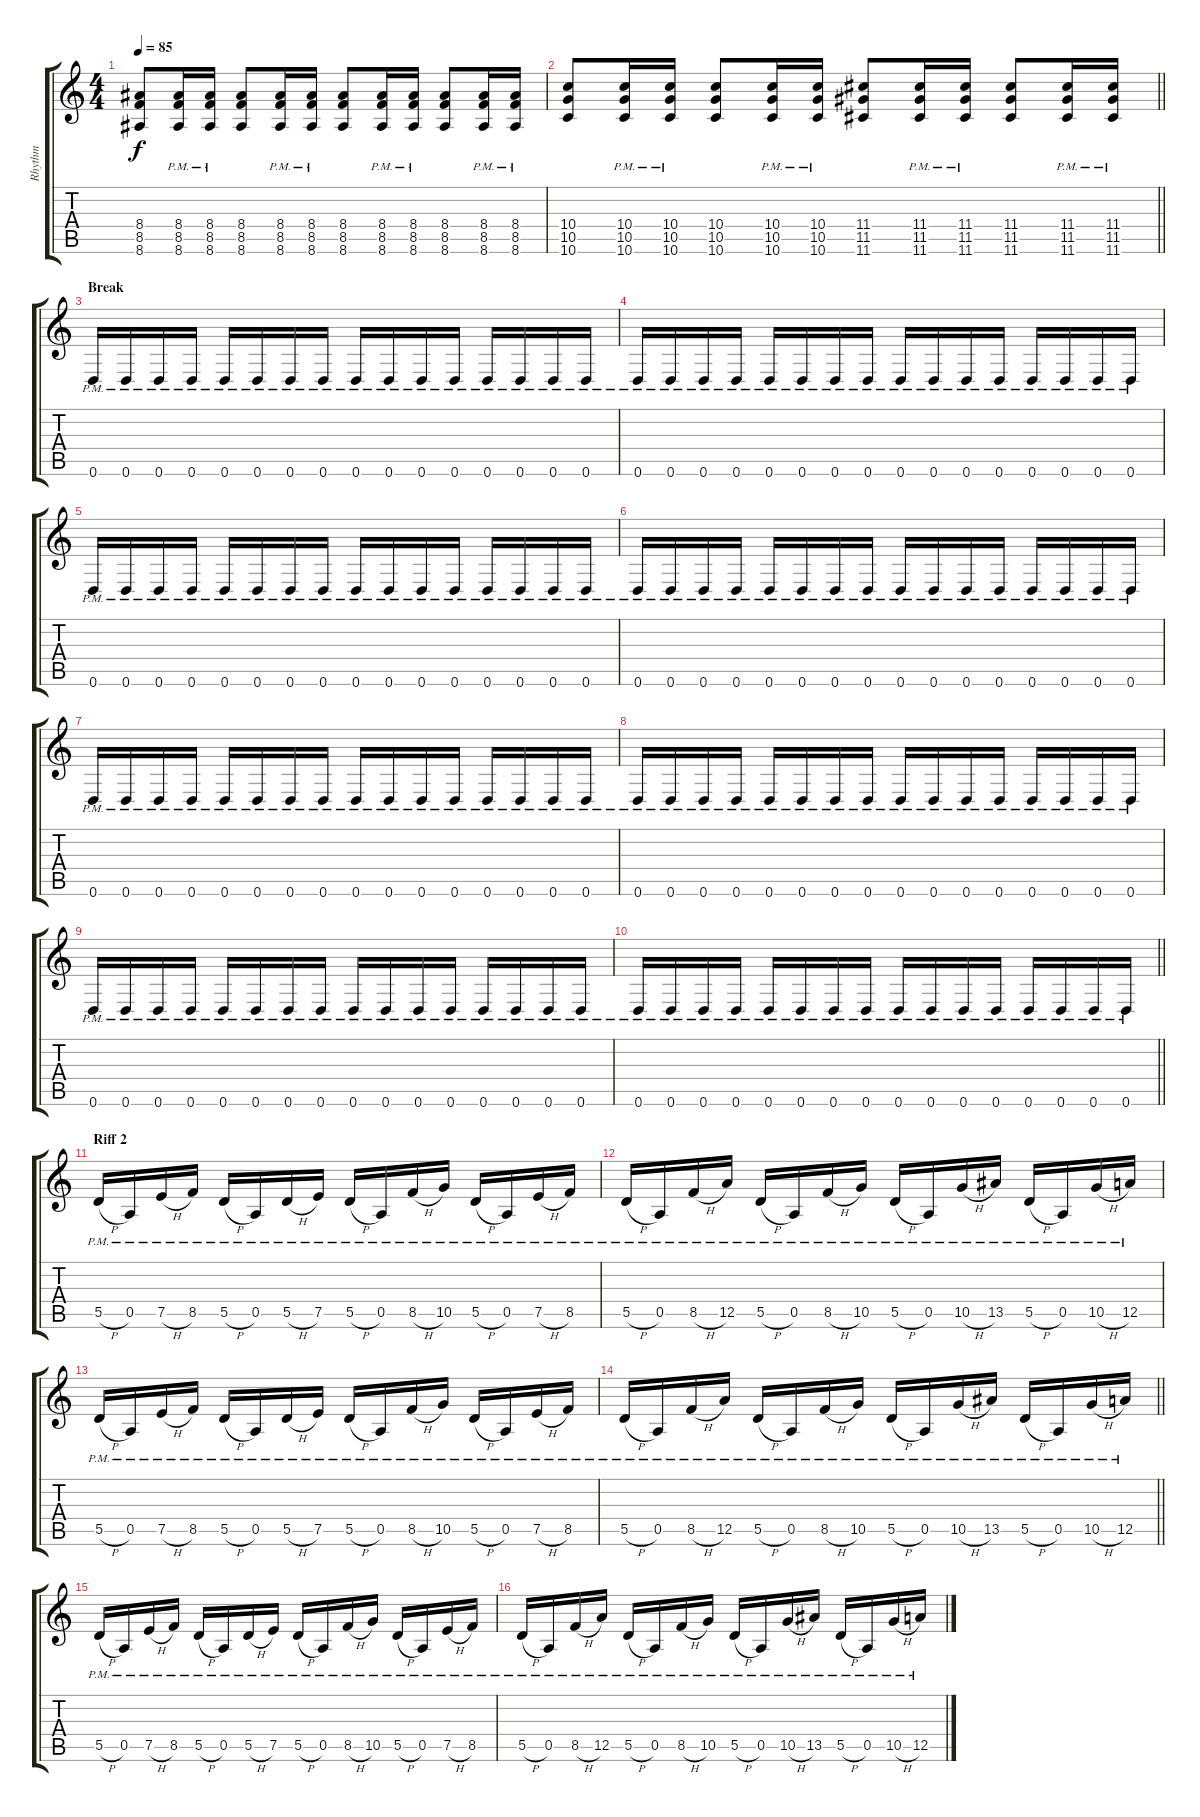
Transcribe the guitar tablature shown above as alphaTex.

\track ("Rhythm" "Rhythm") {instrument distortionguitar}
\staff {score tabs}
\tuning (E4 B3 G3 D3 A2 D2) {hide}
\ts (4 4)
\tempo 85
\clef g2
\ks c
(8.4 8.5 8.6).8{dy f} (8.4{pm} 8.5{pm} 8.6{pm}).16 (8.4{pm} 8.5{pm} 8.6{pm}).16 (8.4 8.5 8.6).8 (8.4{pm} 8.5{pm} 8.6{pm}).16 (8.4{pm} 8.5{pm} 8.6{pm}).16 (8.4 8.5 8.6).8 (8.4{pm} 8.5{pm} 8.6{pm}).16 (8.4{pm} 8.5{pm} 8.6{pm}).16 (8.4 8.5 8.6).8 (8.4{pm} 8.5{pm} 8.6{pm}).16 (8.4{pm} 8.5{pm} 8.6{pm}).16 |
\barLineRight lightlight
(10.4 10.5 10.6).8 (10.4{pm} 10.5{pm} 10.6{pm}).16 (10.4{pm} 10.5{pm} 10.6{pm}).16 (10.4 10.5 10.6).8 (10.4{pm} 10.5{pm} 10.6{pm}).16 (10.4{pm} 10.5{pm} 10.6{pm}).16 (11.4 11.5 11.6).8 (11.4{pm} 11.5{pm} 11.6{pm}).16 (11.4{pm} 11.5{pm} 11.6{pm}).16 (11.4 11.5 11.6).8 (11.4{pm} 11.5{pm} 11.6{pm}).16 (11.4{pm} 11.5{pm} 11.6{pm}).16 |
\section ("" "Break")
0.6{pm}.16 0.6{pm}.16 0.6{pm}.16 0.6{pm}.16 0.6{pm}.16 0.6{pm}.16 0.6{pm}.16 0.6{pm}.16 0.6{pm}.16 0.6{pm}.16 0.6{pm}.16 0.6{pm}.16 0.6{pm}.16 0.6{pm}.16 0.6{pm}.16 0.6{pm}.16 |
0.6{pm}.16 0.6{pm}.16 0.6{pm}.16 0.6{pm}.16 0.6{pm}.16 0.6{pm}.16 0.6{pm}.16 0.6{pm}.16 0.6{pm}.16 0.6{pm}.16 0.6{pm}.16 0.6{pm}.16 0.6{pm}.16 0.6{pm}.16 0.6{pm}.16 0.6{pm}.16 |
0.6{pm}.16 0.6{pm}.16 0.6{pm}.16 0.6{pm}.16 0.6{pm}.16 0.6{pm}.16 0.6{pm}.16 0.6{pm}.16 0.6{pm}.16 0.6{pm}.16 0.6{pm}.16 0.6{pm}.16 0.6{pm}.16 0.6{pm}.16 0.6{pm}.16 0.6{pm}.16 |
0.6{pm}.16 0.6{pm}.16 0.6{pm}.16 0.6{pm}.16 0.6{pm}.16 0.6{pm}.16 0.6{pm}.16 0.6{pm}.16 0.6{pm}.16 0.6{pm}.16 0.6{pm}.16 0.6{pm}.16 0.6{pm}.16 0.6{pm}.16 0.6{pm}.16 0.6{pm}.16 |
0.6{pm}.16 0.6{pm}.16 0.6{pm}.16 0.6{pm}.16 0.6{pm}.16 0.6{pm}.16 0.6{pm}.16 0.6{pm}.16 0.6{pm}.16 0.6{pm}.16 0.6{pm}.16 0.6{pm}.16 0.6{pm}.16 0.6{pm}.16 0.6{pm}.16 0.6{pm}.16 |
0.6{pm}.16 0.6{pm}.16 0.6{pm}.16 0.6{pm}.16 0.6{pm}.16 0.6{pm}.16 0.6{pm}.16 0.6{pm}.16 0.6{pm}.16 0.6{pm}.16 0.6{pm}.16 0.6{pm}.16 0.6{pm}.16 0.6{pm}.16 0.6{pm}.16 0.6{pm}.16 |
0.6{pm}.16 0.6{pm}.16 0.6{pm}.16 0.6{pm}.16 0.6{pm}.16 0.6{pm}.16 0.6{pm}.16 0.6{pm}.16 0.6{pm}.16 0.6{pm}.16 0.6{pm}.16 0.6{pm}.16 0.6{pm}.16 0.6{pm}.16 0.6{pm}.16 0.6{pm}.16 |
\barLineRight lightlight
0.6{pm}.16 0.6{pm}.16 0.6{pm}.16 0.6{pm}.16 0.6{pm}.16 0.6{pm}.16 0.6{pm}.16 0.6{pm}.16 0.6{pm}.16 0.6{pm}.16 0.6{pm}.16 0.6{pm}.16 0.6{pm}.16 0.6{pm}.16 0.6{pm}.16 0.6{pm}.16 |
\section ("" "Riff 2")
5.5{h pm}.16 0.5{pm}.16 7.5{h pm}.16 8.5{pm}.16 5.5{h pm}.16 0.5{pm}.16 5.5{h pm}.16 7.5{pm}.16 5.5{h pm}.16 0.5{pm}.16 8.5{h pm}.16 10.5{pm}.16 5.5{h pm}.16 0.5{pm}.16 7.5{h pm}.16 8.5{pm}.16 |
5.5{h pm}.16 0.5{pm}.16 8.5{h pm}.16 12.5{pm}.16 5.5{h pm}.16 0.5{pm}.16 8.5{h pm}.16 10.5{pm}.16 5.5{h pm}.16 0.5{pm}.16 10.5{h pm}.16 13.5{pm}.16 5.5{h pm}.16 0.5{pm}.16 10.5{h pm}.16 12.5{pm}.16 |
5.5{h pm}.16 0.5{pm}.16 7.5{h pm}.16 8.5{pm}.16 5.5{h pm}.16 0.5{pm}.16 5.5{h pm}.16 7.5{pm}.16 5.5{h pm}.16 0.5{pm}.16 8.5{h pm}.16 10.5{pm}.16 5.5{h pm}.16 0.5{pm}.16 7.5{h pm}.16 8.5{pm}.16 |
\barLineRight lightlight
5.5{h pm}.16 0.5{pm}.16 8.5{h pm}.16 12.5{pm}.16 5.5{h pm}.16 0.5{pm}.16 8.5{h pm}.16 10.5{pm}.16 5.5{h pm}.16 0.5{pm}.16 10.5{h pm}.16 13.5{pm}.16 5.5{h pm}.16 0.5{pm}.16 10.5{h pm}.16 12.5{pm}.16 |
5.5{h pm}.16 0.5{pm}.16 7.5{h pm}.16 8.5{pm}.16 5.5{h pm}.16 0.5{pm}.16 5.5{h pm}.16 7.5{pm}.16 5.5{h pm}.16 0.5{pm}.16 8.5{h pm}.16 10.5{pm}.16 5.5{h pm}.16 0.5{pm}.16 7.5{h pm}.16 8.5{pm}.16 |
5.5{h pm}.16 0.5{pm}.16 8.5{h pm}.16 12.5{pm}.16 5.5{h pm}.16 0.5{pm}.16 8.5{h pm}.16 10.5{pm}.16 5.5{h pm}.16 0.5{pm}.16 10.5{h pm}.16 13.5{pm}.16 5.5{h pm}.16 0.5{pm}.16 10.5{h pm}.16 12.5{pm}.16
